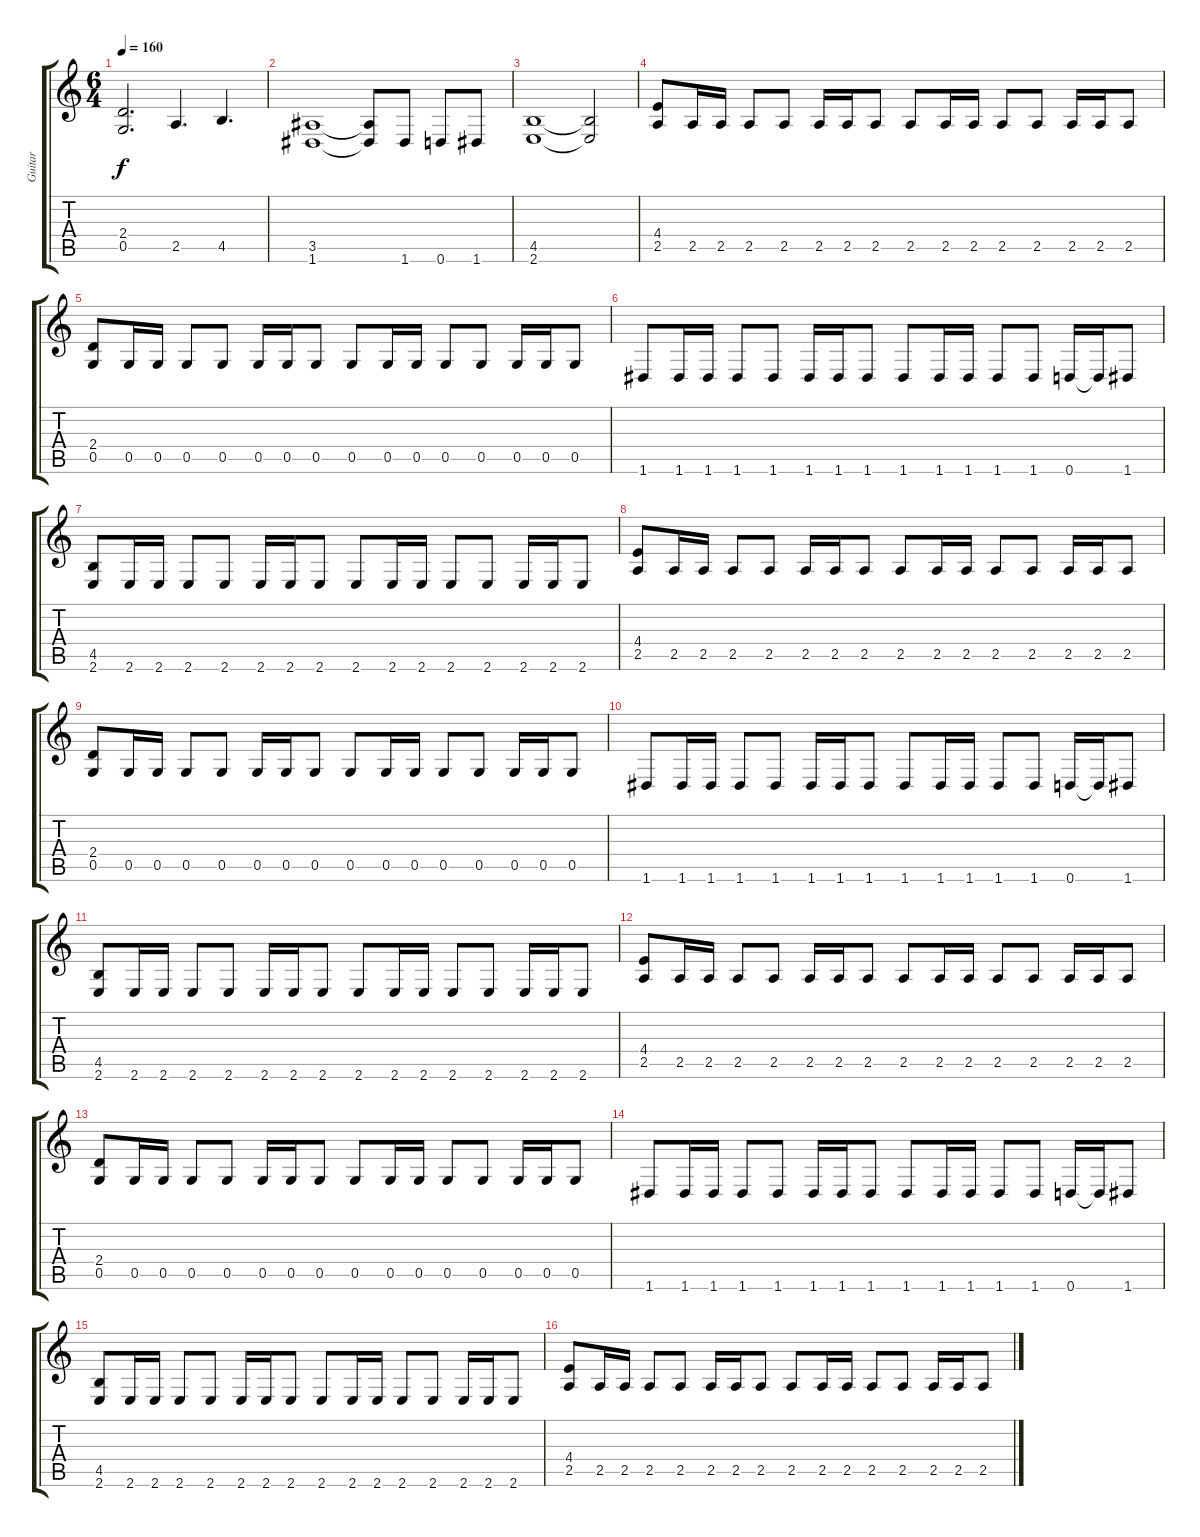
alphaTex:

\track ("Guitar" "Guitar") {instrument distortionguitar}
\staff {score tabs}
\tuning (D4 A3 F3 C3 G2 D2) {hide}
\ts (6 4)
\tempo 160
\clef g2
\ks c
(2.4 0.5).2{d dy f} 2.5.4{d} 4.5.4{d} |
(3.5 1.6).1 (3.5{t} 1.6{t}).8 1.6.8 0.6.8 1.6.8 |
(4.5 2.6).1 (4.5{t} 2.6{t}).2 |
(4.4 2.5).8 2.5.16 2.5.16 2.5.8 2.5.8 2.5.16 2.5.16 2.5.8 2.5.8 2.5.16 2.5.16 2.5.8 2.5.8 2.5.16 2.5.16 2.5.8 |
(2.4 0.5).8 0.5.16 0.5.16 0.5.8 0.5.8 0.5.16 0.5.16 0.5.8 0.5.8 0.5.16 0.5.16 0.5.8 0.5.8 0.5.16 0.5.16 0.5.8 |
1.6.8 1.6.16 1.6.16 1.6.8 1.6.8 1.6.16 1.6.16 1.6.8 1.6.8 1.6.16 1.6.16 1.6.8 1.6.8 0.6.16 0.6{t}.16 1.6.8 |
(4.5 2.6).8 2.6.16 2.6.16 2.6.8 2.6.8 2.6.16 2.6.16 2.6.8 2.6.8 2.6.16 2.6.16 2.6.8 2.6.8 2.6.16 2.6.16 2.6.8 |
(4.4 2.5).8 2.5.16 2.5.16 2.5.8 2.5.8 2.5.16 2.5.16 2.5.8 2.5.8 2.5.16 2.5.16 2.5.8 2.5.8 2.5.16 2.5.16 2.5.8 |
(2.4 0.5).8 0.5.16 0.5.16 0.5.8 0.5.8 0.5.16 0.5.16 0.5.8 0.5.8 0.5.16 0.5.16 0.5.8 0.5.8 0.5.16 0.5.16 0.5.8 |
1.6.8 1.6.16 1.6.16 1.6.8 1.6.8 1.6.16 1.6.16 1.6.8 1.6.8 1.6.16 1.6.16 1.6.8 1.6.8 0.6.16 0.6{t}.16 1.6.8 |
(4.5 2.6).8 2.6.16 2.6.16 2.6.8 2.6.8 2.6.16 2.6.16 2.6.8 2.6.8 2.6.16 2.6.16 2.6.8 2.6.8 2.6.16 2.6.16 2.6.8 |
(4.4 2.5).8 2.5.16 2.5.16 2.5.8 2.5.8 2.5.16 2.5.16 2.5.8 2.5.8 2.5.16 2.5.16 2.5.8 2.5.8 2.5.16 2.5.16 2.5.8 |
(2.4 0.5).8 0.5.16 0.5.16 0.5.8 0.5.8 0.5.16 0.5.16 0.5.8 0.5.8 0.5.16 0.5.16 0.5.8 0.5.8 0.5.16 0.5.16 0.5.8 |
1.6.8 1.6.16 1.6.16 1.6.8 1.6.8 1.6.16 1.6.16 1.6.8 1.6.8 1.6.16 1.6.16 1.6.8 1.6.8 0.6.16 0.6{t}.16 1.6.8 |
(4.5 2.6).8 2.6.16 2.6.16 2.6.8 2.6.8 2.6.16 2.6.16 2.6.8 2.6.8 2.6.16 2.6.16 2.6.8 2.6.8 2.6.16 2.6.16 2.6.8 |
(4.4 2.5).8 2.5.16 2.5.16 2.5.8 2.5.8 2.5.16 2.5.16 2.5.8 2.5.8 2.5.16 2.5.16 2.5.8 2.5.8 2.5.16 2.5.16 2.5.8
